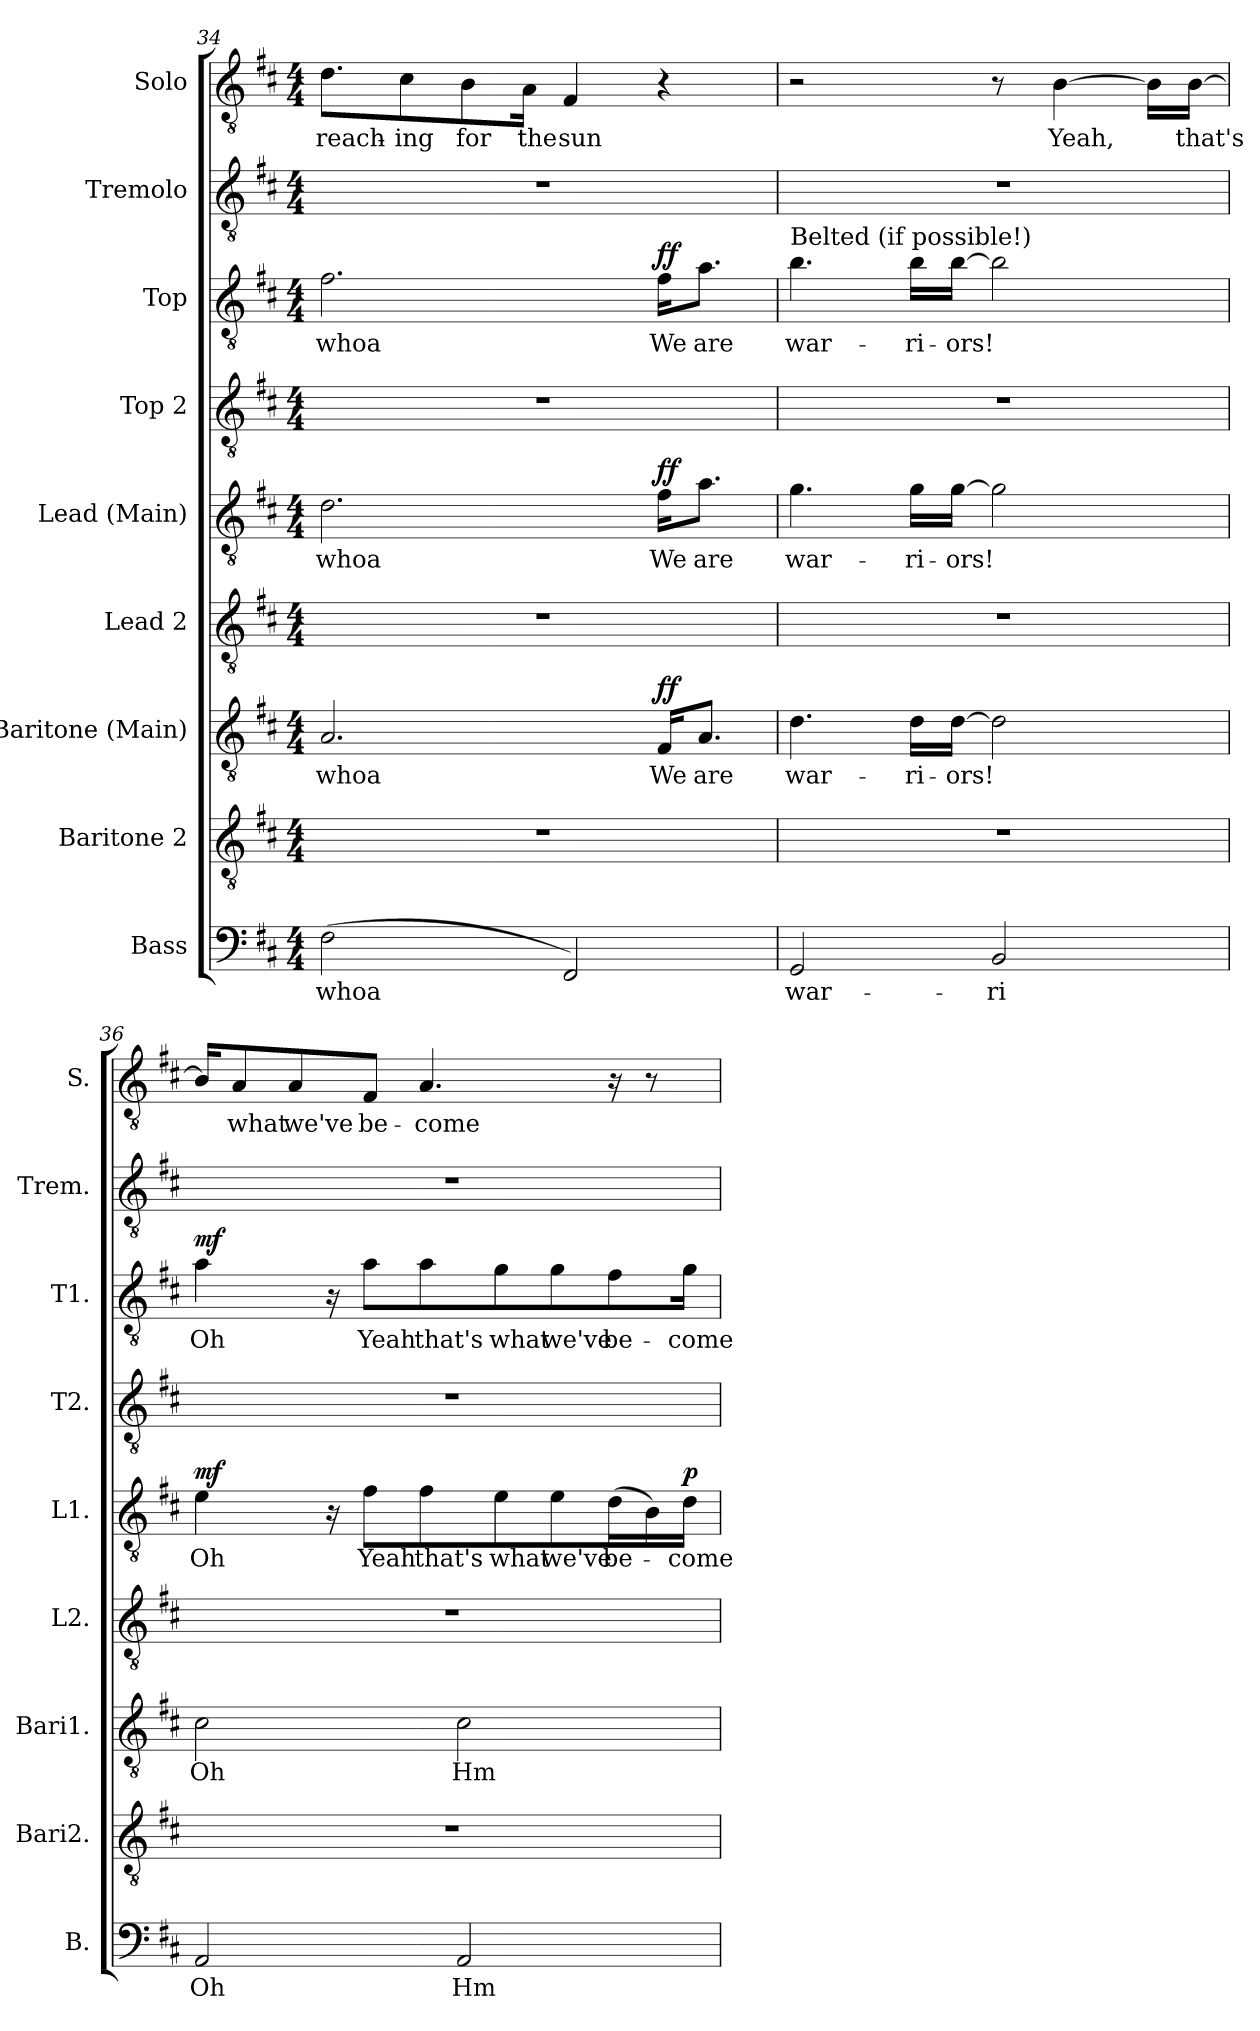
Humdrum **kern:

**kern	**text	**kern	**kern	**text	**dynam	**kern	**kern	**text	**dynam	**kern	**kern	**text	**dynam	**kern	**kern	**text
*part9	*part9	*part8	*part7	*part7	*part7	*part6	*part5	*part5	*part5	*part4	*part3	*part3	*part3	*part2	*part1	*part1
*staff9	*staff9	*staff8	*staff7	*staff7	*staff7	*staff6	*staff5	*staff5	*staff5	*staff4	*staff3	*staff3	*staff3	*staff2	*staff1	*staff1
*I"Bass	*	*I"Baritone 2	*I"Baritone (Main)	*	*	*I"Lead 2	*I"Lead (Main)	*	*	*I"Top 2	*I"Top	*	*	*I"Tremolo	*I"Solo	*
*I'B.	*	*I'Bari2.	*I'Bari1.	*	*	*I'L2.	*I'L1.	*	*	*I'T2.	*I'T1.	*	*	*I'Trem.	*I'S.	*
!!LO:PB:g=z
*clefF4	*	*clefGv2	*clefGv2	*	*	*clefGv2	*clefGv2	*	*	*clefGv2	*clefGv2	*	*	*clefGv2	*clefGv2	*
*k[f#c#]	*	*k[f#c#]	*k[f#c#]	*	*	*k[f#c#]	*k[f#c#]	*	*	*k[f#c#]	*k[f#c#]	*	*	*k[f#c#]	*k[f#c#]	*
*M4/4	*	*M4/4	*M4/4	*	*	*M4/4	*M4/4	*	*	*M4/4	*M4/4	*	*	*M4/4	*M4/4	*
=34	=34	=34	=34	=34	=34	=34	=34	=34	=34	=34	=34	=34	=34	=34	=34	=34
!	!LO:LY:b	!	!	!LO:LY:b	!	!	!	!LO:LY:b	!	!	!	!LO:LY:b	!	!	!	!LO:LY:b
(>2F#\	whoa	1r	2.A/	whoa	.	1r	2.d\	whoa	.	1r	2.f#\	whoa	.	1r	8.d\L	reach-
!	!	!	!	!	!	!	!	!	!	!	!	!	!	!	!	!LO:LY:b
.	.	.	.	.	.	.	.	.	.	.	.	.	.	.	8c#\	-ing
!	!	!	!	!	!	!	!	!	!	!	!	!	!	!	!	!LO:LY:b
.	.	.	.	.	.	.	.	.	.	.	.	.	.	.	8B\	for
!	!	!	!	!	!	!	!	!	!	!	!	!	!	!	!	!LO:LY:b
.	.	.	.	.	.	.	.	.	.	.	.	.	.	.	16A\Jk	the
!	!	!	!	!	!	!	!	!	!	!	!	!	!	!	!	!LO:LY:b
2FF#/)	.	.	.	.	.	.	.	.	.	.	.	.	.	.	4F#/	sun
!	!	!	!	!LO:LY:b	!LO:DY:b	!	!	!LO:LY:b	!LO:DY:b	!	!	!LO:LY:b	!LO:DY:b	!	!	!
.	.	.	16F#/KL	We	ff	.	16f#\KL	We	ff	.	16f#\KL	We	ff	.	4r	.
!	!	!	!	!LO:LY:b	!	!	!	!LO:LY:b	!	!	!	!LO:LY:b	!	!	!	!
.	.	.	8.A/J	are	.	.	8.a\J	are	.	.	8.a\J	are	.	.	.	.
=35	=35	=35	=35	=35	=35	=35	=35	=35	=35	=35	=35	=35	=35	=35	=35	=35
!	!	!	!	!	!	!	!	!	!	!	!LO:TX:a:t=Belted (if possible!)	!	!	!	!	!
!	!LO:LY:b	!	!	!LO:LY:b	!	!	!	!LO:LY:b	!	!	!	!LO:LY:b	!	!	!	!
2GG/	war-	1r	4.d\	war-	.	1r	4.g\	war-	.	1r	4.b\	war-	.	1r	2r	.
!	!	!	!	!LO:LY:b	!	!	!	!LO:LY:b	!	!	!	!LO:LY:b	!	!	!	!
.	.	.	16d\LL	-ri-	.	.	16g\LL	-ri-	.	.	16b\LL	-ri-	.	.	.	.
!	!	!	!	!LO:LY:b	!	!	!	!LO:LY:b	!	!	!	!LO:LY:b	!	!	!	!
.	.	.	[16d\JJ	-ors!	.	.	[16g\JJ	-ors!	.	.	[16b\JJ	-ors!	.	.	.	.
!	!LO:LY:b	!	!	!	!	!	!	!	!	!	!	!	!	!	!	!
2BB/	-ri	.	2d\]	.	.	.	2g\]	.	.	.	2b\]	.	.	.	8r	.
!	!	!	!	!	!	!	!	!	!	!	!	!	!	!	!	!LO:LY:b
.	.	.	.	.	.	.	.	.	.	.	.	.	.	.	[4B\	Yeah,
.	.	.	.	.	.	.	.	.	.	.	.	.	.	.	16B\LL]	.
!	!	!	!	!	!	!	!	!	!	!	!	!	!	!	!	!LO:LY:b
.	.	.	.	.	.	.	.	.	.	.	.	.	.	.	[16B\JJ	that's
=36	=36	=36	=36	=36	=36	=36	=36	=36	=36	=36	=36	=36	=36	=36	=36	=36
!	!LO:LY:b	!	!	!LO:LY:b	!	!	!	!LO:LY:b	!LO:DY:b	!	!	!LO:LY:b	!LO:DY:b	!	!	!
2AA/	Oh	1r	2c#\	Oh	.	1r	4e\	Oh	mf	1r	4a\	Oh	mf	1r	16B/KL]	.
!	!	!	!	!	!	!	!	!	!	!	!	!	!	!	!	!LO:LY:b
.	.	.	.	.	.	.	.	.	.	.	.	.	.	.	8A/	what
!	!	!	!	!	!	!	!	!	!	!	!	!	!	!	!	!LO:LY:b
.	.	.	.	.	.	.	.	.	.	.	.	.	.	.	8A/	we've
.	.	.	.	.	.	.	16r	.	.	.	16r	.	.	.	.	.
!	!	!	!	!	!	!	!	!LO:LY:b	!	!	!	!LO:LY:b	!	!	!	!LO:LY:b
.	.	.	.	.	.	.	8f#\L	Yeah	.	.	8a\L	Yeah	.	.	8F#/J	be-
!	!	!	!	!	!	!	!	!LO:LY:b	!	!	!	!LO:LY:b	!	!	!	!LO:LY:b
.	.	.	.	.	.	.	8f#\	that's	.	.	8a\	that's	.	.	4.A/	-come
!	!LO:LY:b	!	!	!LO:LY:b	!	!	!	!	!	!	!	!	!	!	!	!
2AA/	Hm	.	2c#\	Hm	.	.	.	.	.	.	.	.	.	.	.	.
!	!	!	!	!	!	!	!	!LO:LY:b	!	!	!	!LO:LY:b	!	!	!	!
.	.	.	.	.	.	.	8e\	what	.	.	8g\	what	.	.	.	.
!	!	!	!	!	!	!	!	!LO:LY:b	!	!	!	!LO:LY:b	!	!	!	!
.	.	.	.	.	.	.	8e\	we've	.	.	8g\	we've	.	.	.	.
!	!	!	!	!	!	!	!	!LO:LY:b	!	!	!	!LO:LY:b	!	!	!	!
.	.	.	.	.	.	.	(>16d\L	be-	.	.	8f#\	be-	.	.	16r	.
.	.	.	.	.	.	.	16B\)	.	.	.	.	.	.	.	8r	.
!	!	!	!	!	!	!	!	!LO:LY:b	!LO:DY:b	!	!	!LO:LY:b	!	!	!	!
.	.	.	.	.	.	.	16d\JJ	-come	p	.	16g\Jk	-come	.	.	.	.
=	=	=	=	=	=	=	=	=	=	=	=	=	=	=	=	=
*-	*-	*-	*-	*-	*-	*-	*-	*-	*-	*-	*-	*-	*-	*-	*-	*-
